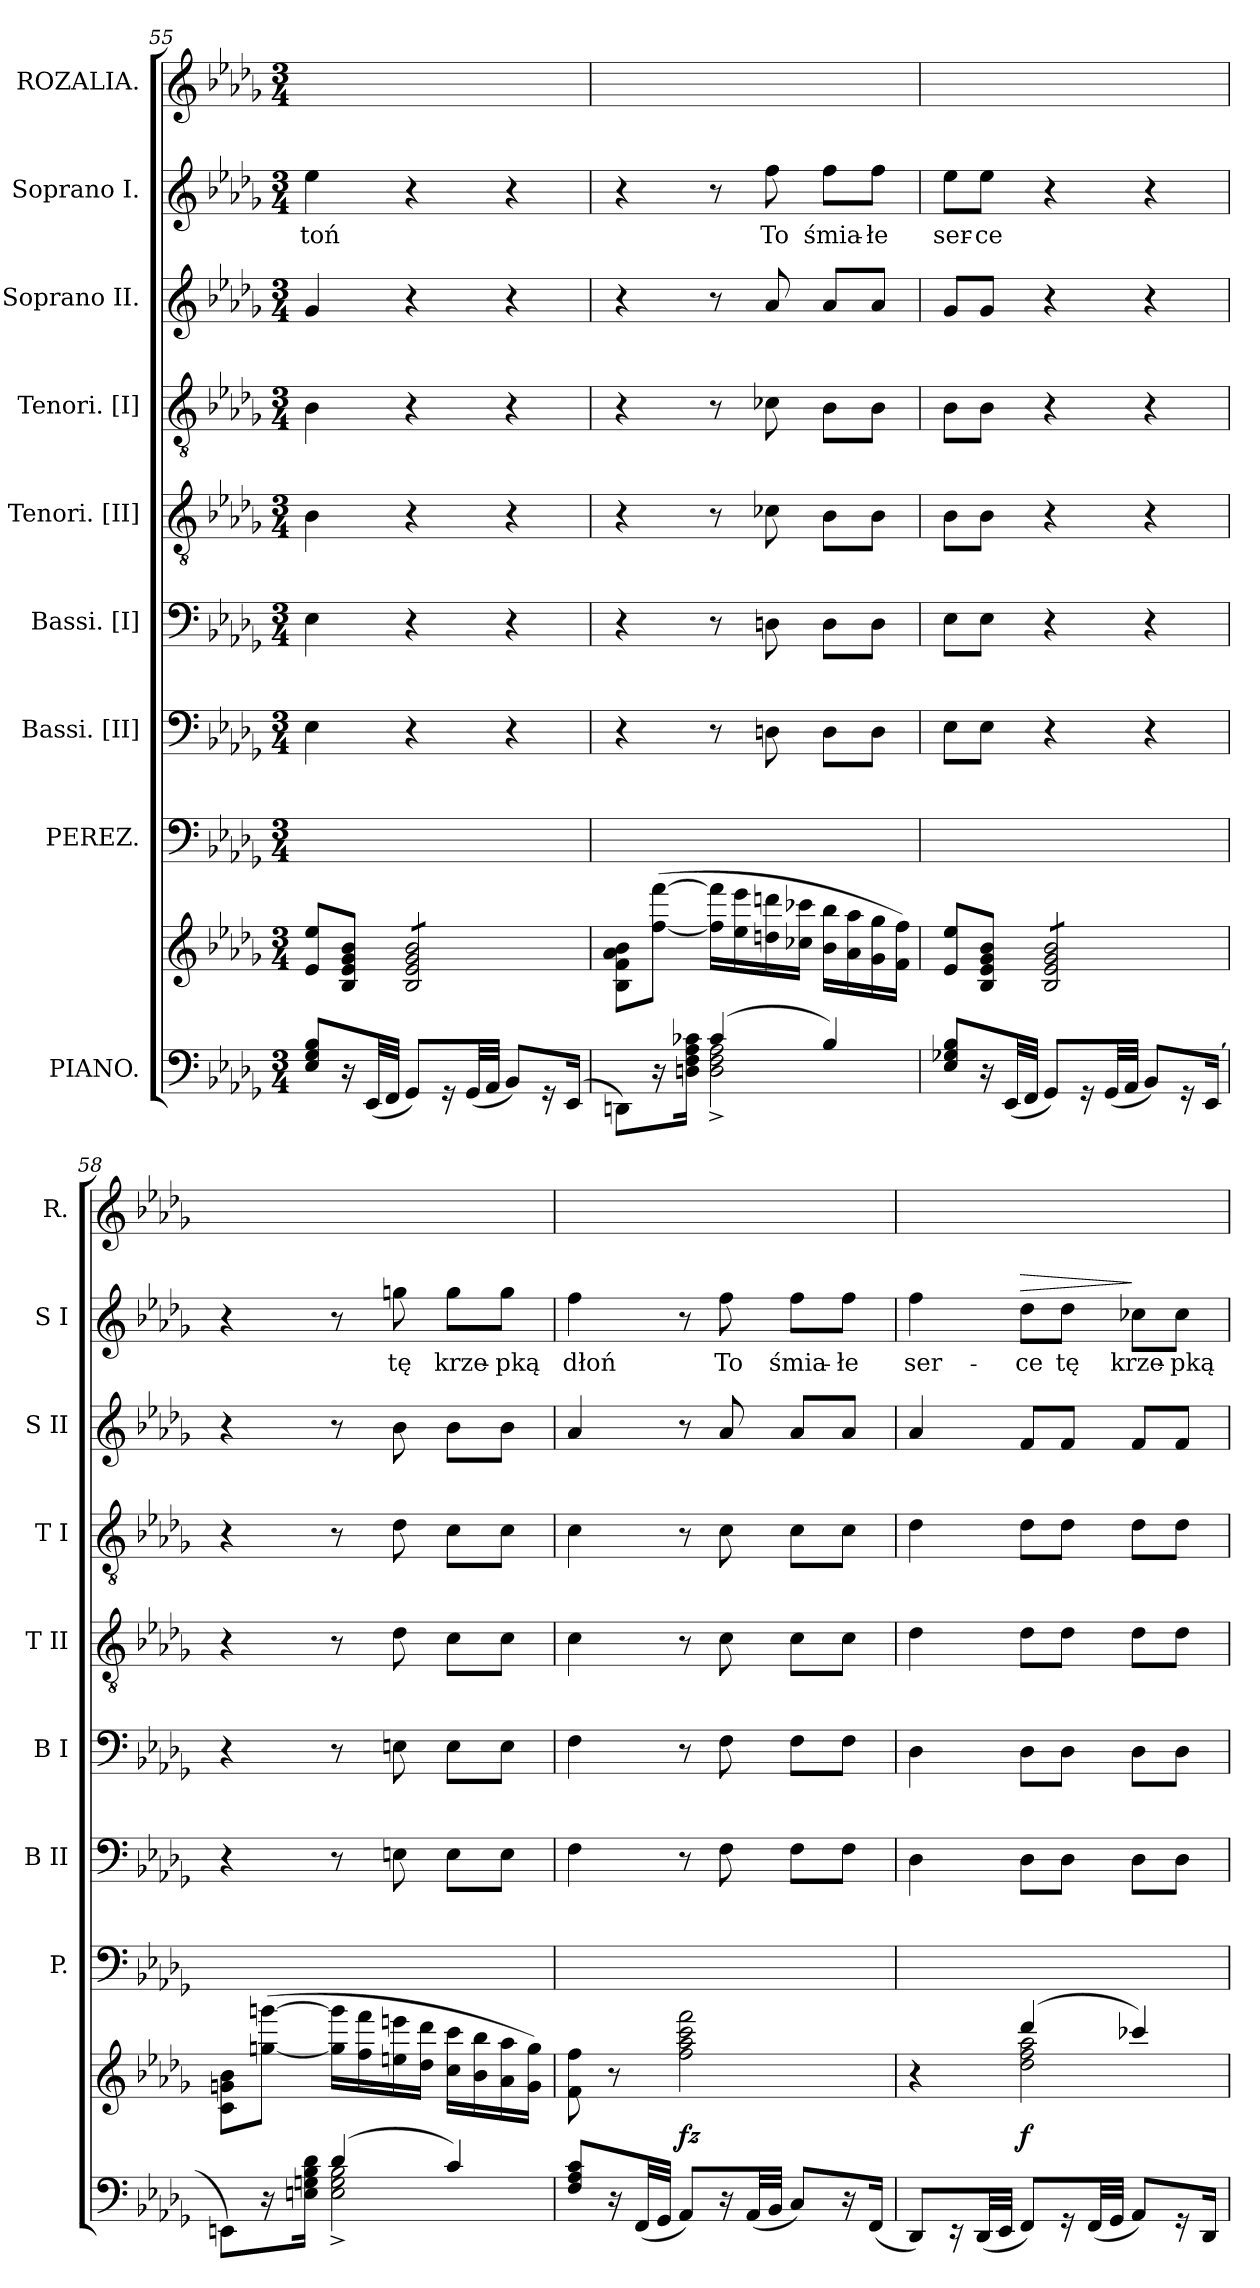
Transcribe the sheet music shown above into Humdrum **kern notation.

**kern	**kern	**dynam	**kern	**kern	**kern	**kern	**kern	**kern	**kern	**text	**dynam	**kern
*part9	*part9	*part9	*part8	*part7	*part6	*part5	*part4	*part3	*part2	*part2	*part2	*part1
*staff10	*staff9	*staff9/10	*staff8	*staff7	*staff6	*staff5	*staff4	*staff3	*staff2	*staff2	*staff2	*staff1
*I"PIANO.	*	*	*I"PEREZ.	*I"Bassi. [II]	*I"Bassi. [I]	*I"Tenori. [II]	*I"Tenori. [I]	*I"Soprano II.	*I"Soprano I.	*	*	*I"ROZALIA.
*	*	*	*I'P.	*I'B II	*I'B I	*I'T II	*I'T I	*I'S II	*I'S I	*	*	*I'R.
*clefF4	*clefG2	*	*clefF4	*clefF4	*clefF4	*clefGv2	*clefGv2	*clefG2	*clefG2	*	*	*clefG2
*k[b-e-a-d-g-]	*k[b-e-a-d-g-]	*	*k[b-e-a-d-g-]	*k[b-e-a-d-g-]	*k[b-e-a-d-g-]	*k[b-e-a-d-g-]	*k[b-e-a-d-g-]	*k[b-e-a-d-g-]	*k[b-e-a-d-g-]	*	*	*k[b-e-a-d-g-]
*b-:	*b-:	*	*b-:	*b-:	*b-:	*b-:	*b-:	*b-:	*b-:	*	*	*b-:
*M3/4	*M3/4	*	*M3/4	*M3/4	*M3/4	*M3/4	*M3/4	*M3/4	*M3/4	*	*	*M3/4
=55	=55	=55	=55	=55	=55	=55	=55	=55	=55	=55	=55	=55
8E-/ 8G-/ 8B-/L	8e-/ 8ee-/L	.	2.ryy	4E-\	4E-\	4B-\	4B-\	4g-/	4ee-\	toń	.	2.ryy
16r	8B-/ 8e-/ 8g-/ 8b-/J	.	.	.	.	.	.	.	.	.	.	.
(<32EE-/LL	.	.	.	.	.	.	.	.	.	.	.	.
32FF/JJJ	.	.	.	.	.	.	.	.	.	.	.	.
*	*tremolo	*	*	*	*	*	*	*	*	*	*	*
8GG-/L)	8B-/ 8e-/ 8g-/ 8b-/L	.	.	4r	4r	4r	4r	4r	4r	.	.	.
16r	8B-/ 8e-/ 8g-/ 8b-/	.	.	.	.	.	.	.	.	.	.	.
(<32GG-/LL	.	.	.	.	.	.	.	.	.	.	.	.
32AA-/JJJ	.	.	.	.	.	.	.	.	.	.	.	.
8BB-/L)	8B-/ 8e-/ 8g-/ 8b-/	.	.	4r	4r	4r	4r	4r	4r	.	.	.
16r	8B-/ 8e-/ 8g-/ 8b-/J	.	.	.	.	.	.	.	.	.	.	.
*	*Xtremolo	*	*	*	*	*	*	*	*	*	*	*
(<16EE-/Jk	.	.	.	.	.	.	.	.	.	.	.	.
=56	=56	=56	=56	=56	=56	=56	=56	=56	=56	=56	=56	=56
*^	*	*	*	*	*	*	*	*	*	*	*	*
8DDn\L)	4ryy	8B-\ 8f\ 8a-\ 8b-\L	.	2.ryy	4r	4r	4r	4r	4r	4r	.	.	2.ryy
16r	.	(>[8ff\ [8fff\J	.	.	.	.	.	.	.	.	.	.	.
16Dn\ 16F\ 16A-\ 16c-X\Jk	.	.	.	.	.	.	.	.	.	.	.	.	.
(>4c-/	2D^<\ 2F^<\ 2A-^<\	16ff]\ 16fff]\LL	.	.	8r	8r	8r	8r	8r	8r	.	.	.
.	.	16ee-\ 16eee-\	.	.	.	.	.	.	.	.	.	.	.
.	.	16ddn\ 16dddn\	.	.	8Dn\	8Dn\	8c-X\	8c-X\	8a-/	8ff\	To	.	.
.	.	16cc-X\ 16ccc-X\JJ	.	.	.	.	.	.	.	.	.	.	.
4B-/)	.	16b-\ 16bb-\LL	.	.	8D\L	8D\L	8B-\L	8B-\L	8a-/L	8ff\L	śmia-	.	.
.	.	16a-\ 16aa-\	.	.	.	.	.	.	.	.	.	.	.
.	.	16g-\ 16gg-\	.	.	8D\J	8D\J	8B-\J	8B-\J	8a-/J	8ff\J	-łe	.	.
.	.	16f\ 16ff\JJ)	.	.	.	.	.	.	.	.	.	.	.
*v	*v	*	*	*	*	*	*	*	*	*	*	*	*
=57	=57	=57	=57	=57	=57	=57	=57	=57	=57	=57	=57	=57
8E-/ 8G-X/ 8B-/L	8e-/ 8ee-/L	.	2.ryy	8E-\L	8E-\L	8B-\L	8B-\L	8g-/L	8ee-\L	ser-	.	2.ryy
16r	8B-/ 8e-/ 8g-/ 8b-/J	.	.	8E-\J	8E-\J	8B-\J	8B-\J	8g-/J	8ee-\J	-ce	.	.
(<32EE-/LL	.	.	.	.	.	.	.	.	.	.	.	.
32FF/JJJ	.	.	.	.	.	.	.	.	.	.	.	.
*	*tremolo	*	*	*	*	*	*	*	*	*	*	*
8GG-/L)	8B-/ 8e-/ 8g-/ 8b-/L	.	.	4r	4r	4r	4r	4r	4r	.	.	.
16r	8B-/ 8e-/ 8g-/ 8b-/	.	.	.	.	.	.	.	.	.	.	.
(<32GG-/LL	.	.	.	.	.	.	.	.	.	.	.	.
32AA-/JJJ	.	.	.	.	.	.	.	.	.	.	.	.
8BB-/L)	8B-/ 8e-/ 8g-/ 8b-/	.	.	4r	4r	4r	4r	4r	4r	.	.	.
16r	8B-/ 8e-/ 8g-/ 8b-/J	.	.	.	.	.	.	.	.	.	.	.
*	*Xtremolo	*	*	*	*	*	*	*	*	*	*	*
(<16EE-/Jk	.	.	.	.	.	.	.	.	.	.	.	.
=58	=58	=58	=58	=58	=58	=58	=58	=58	=58	=58	=58	=58
*^	*	*	*	*	*	*	*	*	*	*	*	*
8EEn\L)	4ryy	8c\ 8gn\ 8b-\L	.	2.ryy	4r	4r	4r	4r	4r	4r	.	.	2.ryy
16r	.	(>[8ggn\ [8gggn\J	.	.	.	.	.	.	.	.	.	.	.
16En\ 16Gn\ 16B-\ 16d-\Jk	.	.	.	.	.	.	.	.	.	.	.	.	.
(>4d-/	2E^<\ 2G^<\ 2B-^<\	16gg]\ 16ggg]\LL	.	.	8r	8r	8r	8r	8r	8r	.	.	.
.	.	16ff\ 16fff\	.	.	.	.	.	.	.	.	.	.	.
.	.	16een\ 16eeen\	.	.	8En\	8En\	8d-\	8d-\	8b-\	8ggn\	tę	.	.
.	.	16dd-\ 16ddd-\JJ	.	.	.	.	.	.	.	.	.	.	.
4c/)	.	16cc\ 16ccc\LL	.	.	8E\L	8E\L	8c\L	8c\L	8b-\L	8gg\L	krze-	.	.
.	.	16b-\ 16bb-\	.	.	.	.	.	.	.	.	.	.	.
.	.	16a-\ 16aa-\	.	.	8E\J	8E\J	8c\J	8c\J	8b-\J	8gg\J	-pką	.	.
.	.	16g\ 16gg\JJ)	.	.	.	.	.	.	.	.	.	.	.
*v	*v	*	*	*	*	*	*	*	*	*	*	*	*
=59	=59	=59	=59	=59	=59	=59	=59	=59	=59	=59	=59	=59
8F/ 8A-/ 8c/L	8f\ 8ff\	.	2.ryy	4F\	4F\	4c\	4c\	4a-/	4ff\	dłoń	.	2.ryy
16r	8r	.	.	.	.	.	.	.	.	.	.	.
(<32FF/LL	.	.	.	.	.	.	.	.	.	.	.	.
32GG-/JJJ	.	.	.	.	.	.	.	.	.	.	.	.
8AA-/L)	2ff\ 2aa-\ 2ccc\ 2fff\	fz	.	8r	8r	8r	8r	8r	8r	.	.	.
16r	.	.	.	8F\	8F\	8c\	8c\	8a-/	8ff\	To	.	.
(<32AA-/LL	.	.	.	.	.	.	.	.	.	.	.	.
32BB-/JJJ	.	.	.	.	.	.	.	.	.	.	.	.
8C/L)	.	.	.	8F\L	8F\L	8c\L	8c\L	8a-/L	8ff\L	śmia-	.	.
16r	.	.	.	8F\J	8F\J	8c\J	8c\J	8a-/J	8ff\J	-łe	.	.
(<16FF/Jk	.	.	.	.	.	.	.	.	.	.	.	.
=60	=60	=60	=60	=60	=60	=60	=60	=60	=60	=60	=60	=60
*	*^	*	*	*	*	*	*	*	*	*	*	*
8DD-/L)	4r	4rcyy	.	2.ryy	4D-\	4D-\	4d-\	4d-\	4a-/	4ff\	ser-	.	2.ryy
16r	.	.	.	.	.	.	.	.	.	.	.	.	.
(<32DD-/LL	.	.	.	.	.	.	.	.	.	.	.	.	.
32EE-/JJJ	.	.	.	.	.	.	.	.	.	.	.	.	.
!	!	!	!	!	!	!	!	!	!	!	!	!LO:HP:a	!
8FF/L)	(>4ddd-/	2dd-\ 2ff\ 2aa-\	f	.	8D-\L	8D-\L	8d-\L	8d-\L	8f/L	8dd-\L	-ce	>	.
16r	.	.	.	.	8D-\J	8D-\J	8d-\J	8d-\J	8f/J	8dd-\J	tę	.	.
(<32FF/LL	.	.	.	.	.	.	.	.	.	.	.	.	.
32GG-/JJJ	.	.	.	.	.	.	.	.	.	.	.	.	.
8AA-/L)	4ccc-X/)	.	.	.	8D-\L	8D-\L	8d-\L	8d-\L	8f/L	8cc-X\L	krze-	]	.
16r	.	.	.	.	8D-\J	8D-\J	8d-\J	8d-\J	8f/J	8cc-\J	-pką	.	.
16DD-/Jk	.	.	.	.	.	.	.	.	.	.	.	.	.
*	*v	*v	*	*	*	*	*	*	*	*	*	*	*
=	=	=	=	=	=	=	=	=	=	=	=	=
*-	*-	*-	*-	*-	*-	*-	*-	*-	*-	*-	*-	*-
